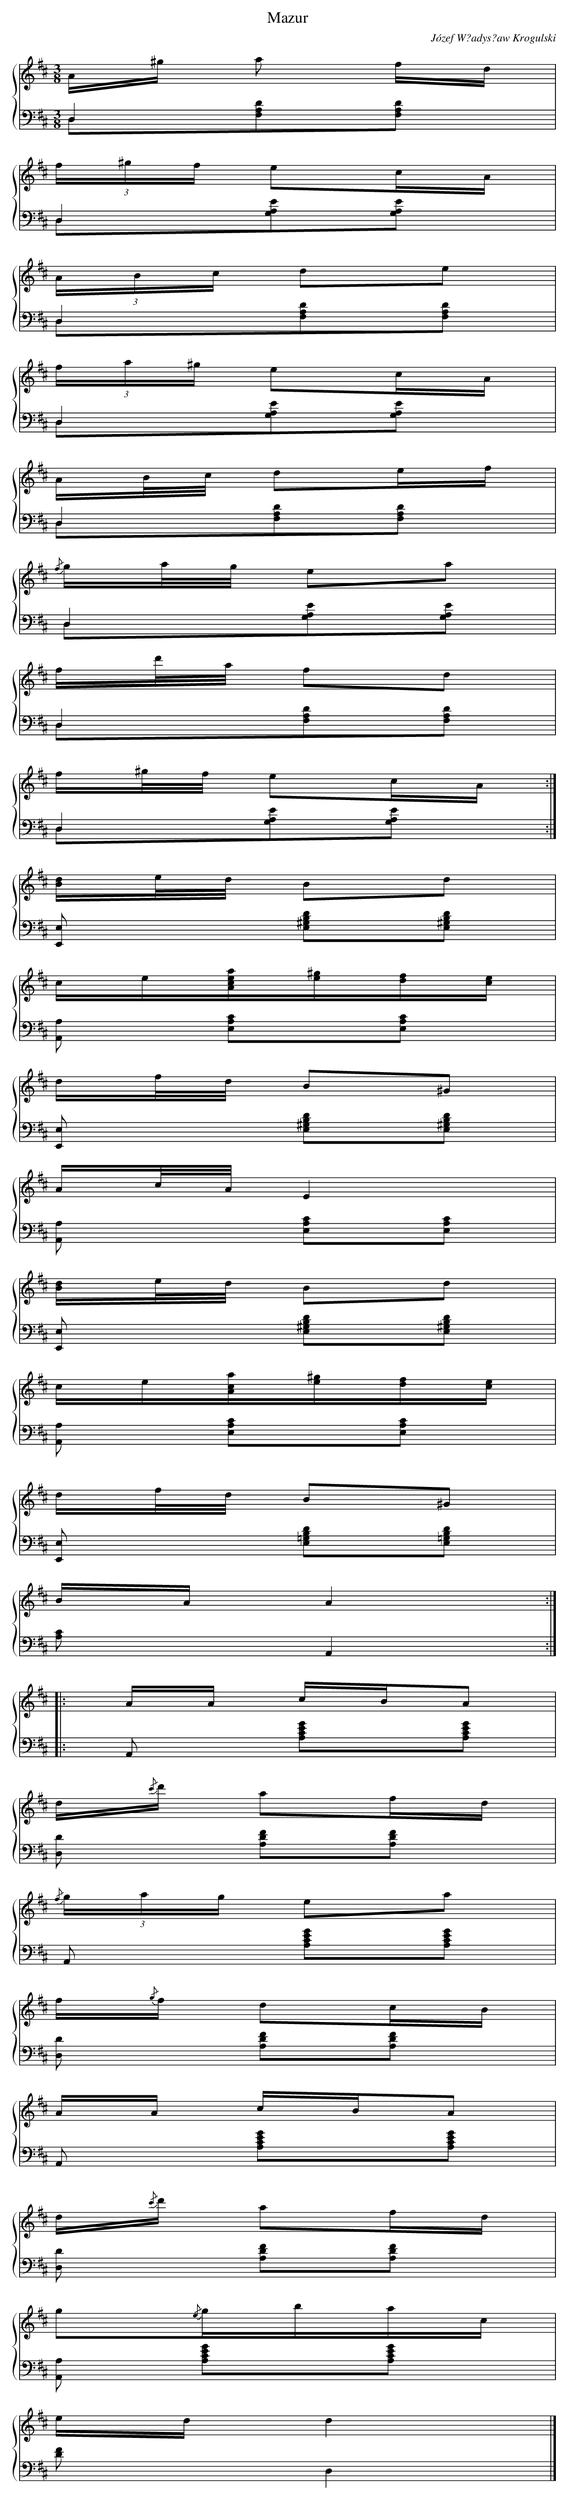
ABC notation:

X:1
T: Mazur
C: Józef W?adys?aw Krogulski
L: 1/8
M: 3/8
%%staves {1 2}
V: 1 clef=treble
V: 2 clef=bass
K: D
[V:1] A/^g/ a f/d/ |
[V:2] D,2x & D,[DA,F,][DA,F,] |
[V:1] (3f/^g/f/ ec/A/ |
[V:2] D,2x & D,[EA,G,][EA,G,] |
[V:1] (3A/B/c/ de |
[V:2] D,2x & D,[DA,F,][DA,F,] |
[V:1] (3f/a/^g/ ec/A/ |
[V:2] D,2x & D,[EA,G,][EA,G,] |
[V:1] A/B//c// de/f/ |
[V:2] D,2x & D,[DA,F,][DA,F,] |
[V:1] {/f} g/a//g// ea |
[V:2] D,2x & D,[EA,G,][EA,G,] |
[V:1] f/d'//a// fd |
[V:2] D,2x & D,[DA,F,][DA,F,] |
[V:1] f/^g//f// ec/A/ :|]
[V:2] D,2x & D,[EA,G,][EA,G,] :|]
[V:1] [d/B/]e//d// Bd |
[V:2] [E,E,,] [DB,^G,E,][DB,^G,E,] |
[V:1] c/e/[a/e/c/A/][^g/e/][f/d/][e/c/] |
[V:2] [A,A,,] [CA,E,][CA,E,] |
[V:1] d/f//d// B^G |
[V:2] [E,E,,] [DB,^G,E,][DB,^G,E,] |
[V:1] A/c//A//E2 |
[V:2] [A,A,,] [CA,E,][CA,E,] |
[V:1] [d/B/]e//d// Bd |
[V:2] [E,E,,] [DB,^G,E,][DB,^G,E,] |
[V:1] c/e/[a/c/A/][^g/e/][f/d/][e/c/] |
[V:2] [A,A,,] [CA,E,][CA,E,] |
[V:1] d/f//d// B^G |
[V:2] [E,E,,] [DB,=G,E,][DB,=G,E,] |
[V:1] B/A/A2 :|]|:
[V:2] [CA,]A,,2 :|]|:
[V:1] A/A/ c/B/A |
[V:2] A,, [GECA,][GECA,] |
[V:1] d/{/c'}d'/ af/d/ |
[V:2] [DD,] [FDA,][FDA,] |
[V:1] {/f} (3g/a/g/ ea |
[V:2] A,, [GECA,][GECA,] |
[V:1] f/{/g}f/ dc/B/ |
[V:2] [DD,] [FDA,][FDA,] |
[V:1] A/A/ c/B/A |
[V:2] A,, [GECA,][GECA,] |
[V:1] d/{/c'}d'/ af/d/ |
[V:2] [DD,] [FDA,][FDA,] |
[V:1] g{/e}g/b/a/c/ |
[V:2] [A,A,,] [GECA,][GECA,] |
[V:1] e/d/d2 |]
[V:2] [FD]D,2 |]
